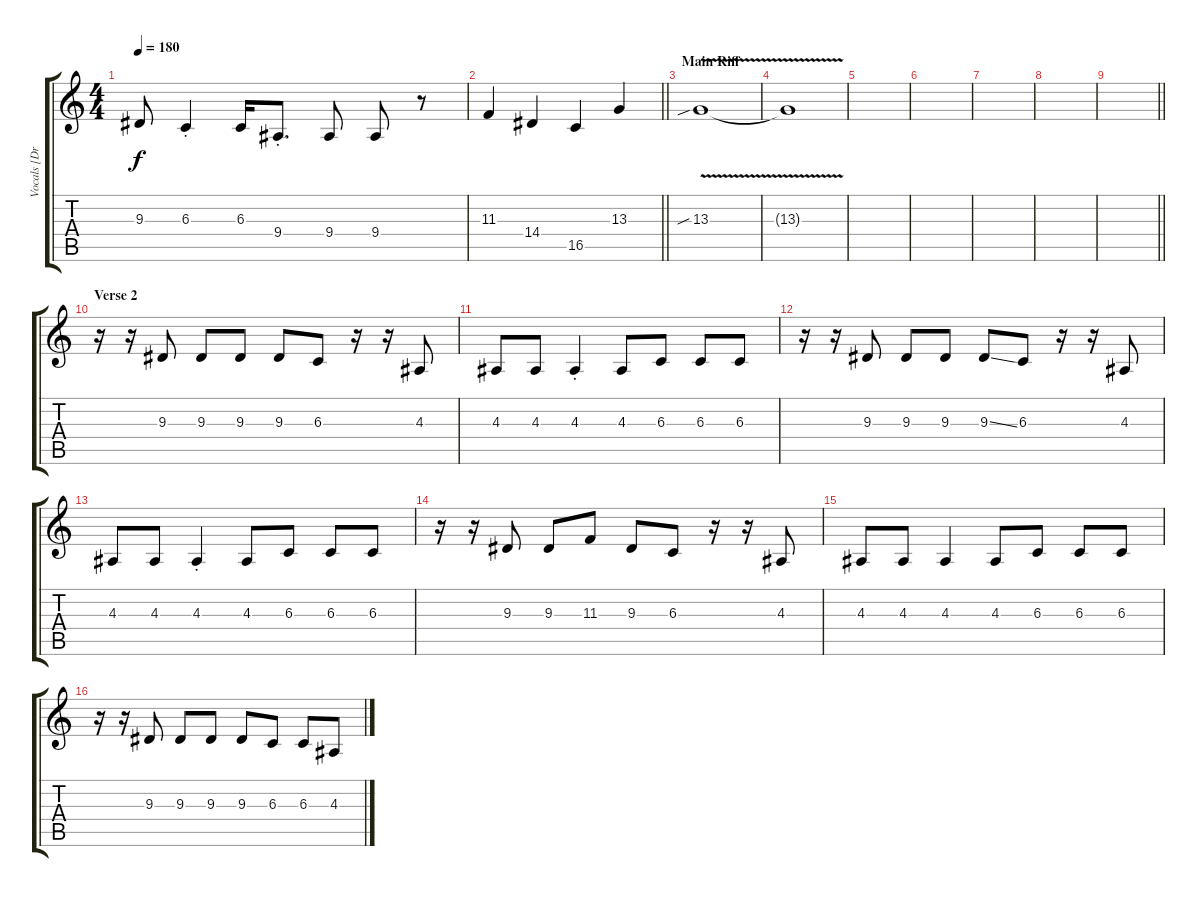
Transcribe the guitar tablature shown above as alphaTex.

\track ("Vocals [Draiman]" "Vocals [Dr") {instrument clarinet}
\staff {score tabs}
\tuning (Eb4 Bb3 Gb3 Db3 Ab2 Db2) {hide}
\ts (4 4)
\tempo 180
\clef g2
\ks c
9.3.8{dy f} 6.3{st}.4 6.3.16 9.4{st}.8{d} 9.4.8 9.4.8 r.8 |
\barLineRight lightlight
11.3.4 14.4.4 16.5.4 13.3.4 |
\section ("" "Main Riff")
13.3{v sib}.1 |
13.3{t}.1 |
|
|
|
|
\barLineRight lightlight
|
\section ("" "Verse 2")
r.16 r.16 9.3.8 9.3.8 9.3.8 9.3.8 6.3.8 r.16 r.16 4.3.8 |
4.3.8 4.3.8 4.3{st}.4 4.3.8 6.3.8 6.3.8 6.3.8 |
r.16 r.16 9.3.8 9.3.8 9.3.8 9.3{ss}.8 6.3.8 r.16 r.16 4.3.8 |
4.3.8 4.3.8 4.3{st}.4 4.3.8 6.3.8 6.3.8 6.3.8 |
r.16 r.16 9.3.8 9.3.8 11.3.8 9.3.8 6.3.8 r.16 r.16 4.3.8 |
4.3.8 4.3.8 4.3.4 4.3.8 6.3.8 6.3.8 6.3.8 |
r.16 r.16 9.3.8 9.3.8 9.3.8 9.3.8 6.3.8 6.3.8 4.3.8
